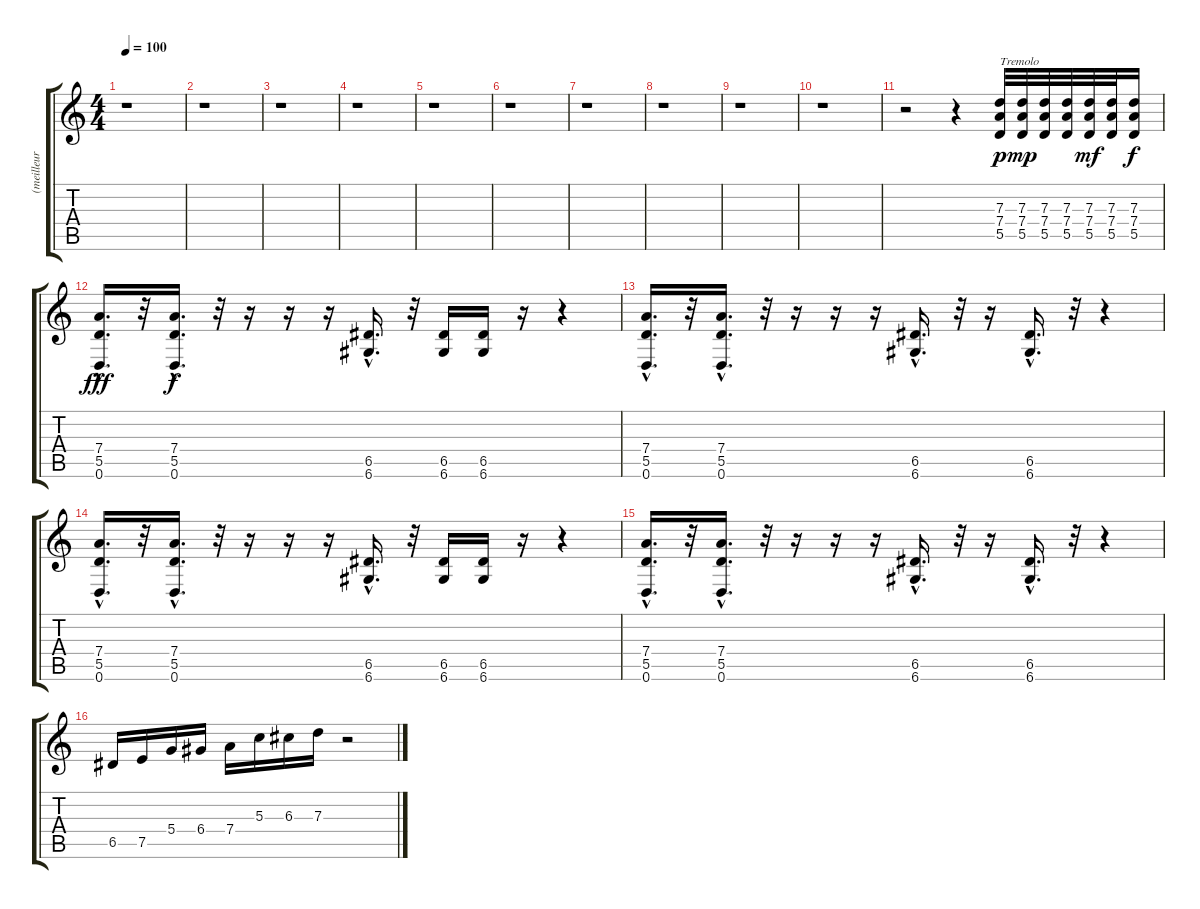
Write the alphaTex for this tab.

\track ("(meilleur son guitare)" "(meilleur ") {instrument electricguitarmuted}
\staff {score tabs}
\tuning (E4 B3 G3 D3 A2 D2) {hide}
\ts (4 4)
\tempo 100
\clef g2
\ks c
r.1{dy p instrument electricguitarmuted} |
r.1 |
r.1 |
r.1 |
r.1 |
r.1 |
r.1 |
r.1 |
r.1 |
r.1 |
r.2 r.4 (7.3 7.4 5.5).32{txt "Tremolo"} (7.3 7.4 5.5).32{dy mp} (7.3 7.4 5.5).32 (7.3 7.4 5.5).32 (7.3 7.4 5.5).32{dy mf} (7.3 7.4 5.5).32 (7.3 7.4 5.5).16{dy f} |
(7.4{hac} 5.5{hac} 0.6{hac}).16{d dy fff} r.32 (7.4{hac} 5.5{hac} 0.6{hac}).16{d dy f} r.32 r.16 r.16 r.16 (6.5{hac} 6.6{hac}).16{d} r.32 (6.5 6.6).16 (6.5 6.6).16 r.16 r.4 |
(7.4{hac} 5.5{hac} 0.6{hac}).16{d} r.32 (7.4{hac} 5.5{hac} 0.6{hac}).16{d} r.32 r.16 r.16 r.16 (6.5{hac} 6.6{hac}).16{d} r.32 r.16 (6.5{hac} 6.6{hac}).16{d} r.32 r.4 |
(7.4{hac} 5.5{hac} 0.6{hac}).16{d} r.32 (7.4{hac} 5.5{hac} 0.6{hac}).16{d} r.32 r.16 r.16 r.16 (6.5{hac} 6.6{hac}).16{d} r.32 (6.5 6.6).16 (6.5 6.6).16 r.16 r.4 |
(7.4{hac} 5.5{hac} 0.6{hac}).16{d} r.32 (7.4{hac} 5.5{hac} 0.6{hac}).16{d} r.32 r.16 r.16 r.16 (6.5{hac} 6.6{hac}).16{d} r.32 r.16 (6.5{hac} 6.6{hac}).16{d} r.32 r.4 |
6.5.16{instrument distortionguitar} 7.5.16 5.4.16 6.4.16 7.4.16 5.3.16 6.3.16 7.3.16 r.2
